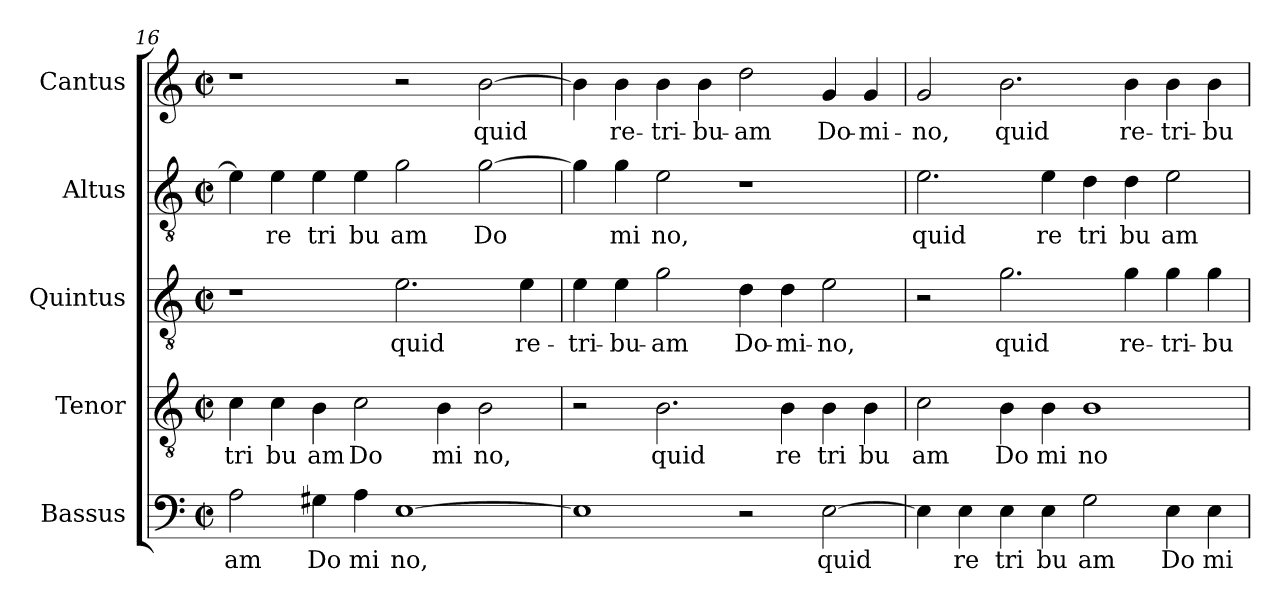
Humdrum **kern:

**kern	**text	**kern	**text	**kern	**text	**kern	**text	**kern	**text
*part5	*part5	*part4	*part4	*part3	*part3	*part2	*part2	*part1	*part1
*staff5	*staff5	*staff4	*staff4	*staff3	*staff3	*staff2	*staff2	*staff1	*staff1
*I"Bassus	*	*I"Tenor	*	*I"Quintus	*	*I"Altus	*	*I"Cantus	*
*clefF4	*	*clefGv2	*	*clefGv2	*	*clefGv2	*	*clefG2	*
*k[]	*	*k[]	*	*k[]	*	*k[]	*	*k[]	*
*C:	*	*C:	*	*C:	*	*C:	*	*C:	*
*M2/2	*	*M2/2	*	*M2/2	*	*M2/2	*	*M2/2	*
*met(c|)	*	*met(c|)	*	*met(c|)	*	*met(c|)	*	*met(c|)	*
=16	=16	=16	=16	=16	=16	=16	=16	=16	=16
!	!LO:LY:b:cj	!	!LO:LY:b:cj	!	!	!	!LO:LY:b:cj	!	!
2A\	am	4c\	tri	1r	.	4e\]	.	1r	.
!	!	!	!LO:LY:b:cj	!	!	!	!LO:LY:b:cj	!	!
.	.	4c\	bu	.	.	4e\	re	.	.
!	!LO:LY:b:cj	!	!LO:LY:b:cj	!	!	!	!LO:LY:b:cj	!	!
4G#X\	Do	4B\	am	.	.	4e\	tri	.	.
!	!LO:LY:b:cj	!	!LO:LY:b:cj	!	!	!	!LO:LY:b:cj	!	!
4A\	mi	2c\	Do	.	.	4e\	bu	.	.
!	!LO:LY:b:cj	!	!	!	!LO:LY:b:cj	!	!LO:LY:b:cj	!	!
[>1E	no,	.	.	2.e\	quid	2g\	am	2r	.
!	!	!	!LO:LY:b:cj	!	!	!	!	!	!
.	.	4B\	mi	.	.	.	.	.	.
!	!	!	!LO:LY:b:cj	!	!	!	!LO:LY:b:cj	!	!LO:LY:b:cj
.	.	2B\	no,	.	.	[>2g\	Do	[>2b\	quid
!	!	!	!	!	!LO:LY:b:cj	!	!	!	!
.	.	.	.	4e\	re-	.	.	.	.
=17	=17	=17	=17	=17	=17	=17	=17	=17	=17
!	!LO:LY:b:cj	!	!	!	!LO:LY:b:cj	!	!LO:LY:b:cj	!	!LO:LY:b:cj
1E]	.	2r	.	4e\	-tri-	4g\]	.	4b\]	.
!	!	!	!	!	!LO:LY:b:cj	!	!LO:LY:b:cj	!	!LO:LY:b:cj
.	.	.	.	4e\	-bu-	4g\	mi	4b\	re-
!	!	!	!LO:LY:b:cj	!	!LO:LY:b:cj	!	!LO:LY:b:cj	!	!LO:LY:b:cj
.	.	2.B\	quid	2g\	-am	2e\	no,	4b\	-tri-
!	!	!	!	!	!	!	!	!	!LO:LY:b:cj
.	.	.	.	.	.	.	.	4b\	-bu-
!	!	!	!	!	!LO:LY:b:cj	!	!	!	!LO:LY:b:cj
2r	.	.	.	4d\	Do-	1r	.	2dd\	-am
!	!	!	!LO:LY:b:cj	!	!LO:LY:b:cj	!	!	!	!
.	.	4B\	re	4d\	-mi-	.	.	.	.
!	!LO:LY:b:cj	!	!LO:LY:b:cj	!	!LO:LY:b:cj	!	!	!	!LO:LY:b:cj
[<2E\	quid	4B\	tri	2e\	-no,	.	.	4g/	Do-
!	!	!	!LO:LY:b:cj	!	!	!	!	!	!LO:LY:b:cj
.	.	4B\	bu	.	.	.	.	4g/	-mi-
!!LO:LB:g=z
=18	=18	=18	=18	=18	=18	=18	=18	=18	=18
!	!LO:LY:b:cj	!	!LO:LY:b:cj	!	!	!	!LO:LY:b:cj	!	!LO:LY:b:cj
4E\]	.	2c\	am	2r	.	2.e\	quid	2g/	-no,
!	!LO:LY:b:cj	!	!	!	!	!	!	!	!
4E\	re	.	.	.	.	.	.	.	.
!	!LO:LY:b:cj	!	!LO:LY:b:cj	!	!LO:LY:b:cj	!	!	!	!LO:LY:b:cj
4E\	tri	4B\	Do	2.g\	quid	.	.	2.b\	quid
!	!LO:LY:b:cj	!	!LO:LY:b:cj	!	!	!	!LO:LY:b:cj	!	!
4E\	bu	4B\	mi	.	.	4e\	re	.	.
!	!LO:LY:b:cj	!	!LO:LY:b:cj	!	!	!	!LO:LY:b:cj	!	!
2G\	am	1B	no	.	.	4d\	tri	.	.
!	!	!	!	!	!LO:LY:b:cj	!	!LO:LY:b:cj	!	!LO:LY:b:cj
.	.	.	.	4g\	re-	4d\	bu	4b\	re-
!	!LO:LY:b:cj	!	!	!	!LO:LY:b:cj	!	!LO:LY:b:cj	!	!LO:LY:b:cj
4E\	Do	.	.	4g\	-tri-	2e\	am	4b\	-tri-
!	!LO:LY:b:cj	!	!	!	!LO:LY:b:cj	!	!	!	!LO:LY:b:cj
4E\	mi	.	.	4g\	-bu-	.	.	4b\	-bu-
=	=	=	=	=	=	=	=	=	=
*-	*-	*-	*-	*-	*-	*-	*-	*-	*-
